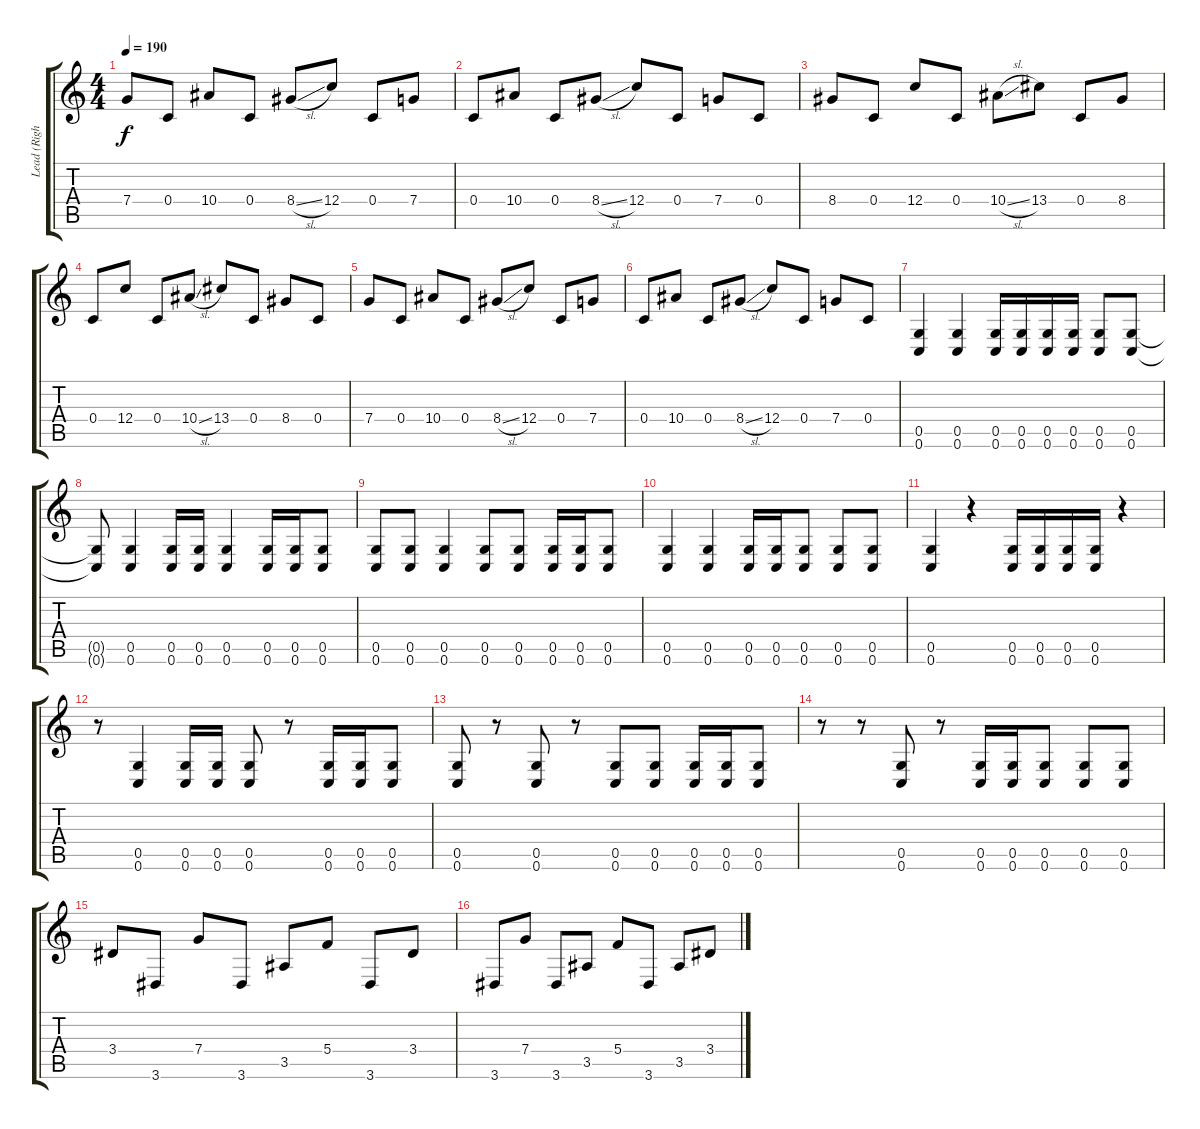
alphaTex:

\track ("Lead (Right)" "Lead (Righ") {instrument distortionguitar}
\staff {score tabs}
\tuning (D4 A3 F3 C3 G2 C2) {hide}
\ts (4 4)
\tempo 190
\clef g2
\ks c
7.4.8{dy f} 0.4.8 10.4.8 0.4.8 8.4{sl}.8 12.4.8 0.4.8 7.4.8 |
0.4.8 10.4.8 0.4.8 8.4{sl}.8 12.4.8 0.4.8 7.4.8 0.4.8 |
8.4.8 0.4.8 12.4.8 0.4.8 10.4{sl}.8 13.4.8 0.4.8 8.4.8 |
0.4.8 12.4.8 0.4.8 10.4{sl}.8 13.4.8 0.4.8 8.4.8 0.4.8 |
7.4.8 0.4.8 10.4.8 0.4.8 8.4{sl}.8 12.4.8 0.4.8 7.4.8 |
0.4.8 10.4.8 0.4.8 8.4{sl}.8 12.4.8 0.4.8 7.4.8 0.4.8 |
(0.5 0.6).4 (0.5 0.6).4 (0.5 0.6).16 (0.5 0.6).16 (0.5 0.6).16 (0.5 0.6).16 (0.5 0.6).8 (0.5 0.6).8 |
(0.5{t} 0.6{t}).8 (0.5 0.6).4 (0.5 0.6).16 (0.5 0.6).16 (0.5 0.6).4 (0.5 0.6).16 (0.5 0.6).16 (0.5 0.6).8 |
(0.5 0.6).8 (0.5 0.6).8 (0.5 0.6).4 (0.5 0.6).8 (0.5 0.6).8 (0.5 0.6).16 (0.5 0.6).16 (0.5 0.6).8 |
(0.5 0.6).4 (0.5 0.6).4 (0.5 0.6).16 (0.5 0.6).16 (0.5 0.6).8 (0.5 0.6).8 (0.5 0.6).8 |
(0.5 0.6).4 r.4 (0.5 0.6).16 (0.5 0.6).16 (0.5 0.6).16 (0.5 0.6).16 r.4 |
r.8 (0.5 0.6).4 (0.5 0.6).16 (0.5 0.6).16 (0.5 0.6).8 r.8 (0.5 0.6).16 (0.5 0.6).16 (0.5 0.6).8 |
(0.5 0.6).8 r.8 (0.5 0.6).8 r.8 (0.5 0.6).8 (0.5 0.6).8 (0.5 0.6).16 (0.5 0.6).16 (0.5 0.6).8 |
r.8 r.8 (0.5 0.6).8 r.8 (0.5 0.6).16 (0.5 0.6).16 (0.5 0.6).8 (0.5 0.6).8 (0.5 0.6).8 |
3.4.8 3.6.8 7.4.8 3.6.8 3.5.8 5.4.8 3.6.8 3.4.8 |
3.6.8 7.4.8 3.6.8 3.5.8 5.4.8 3.6.8 3.5.8 3.4.8
